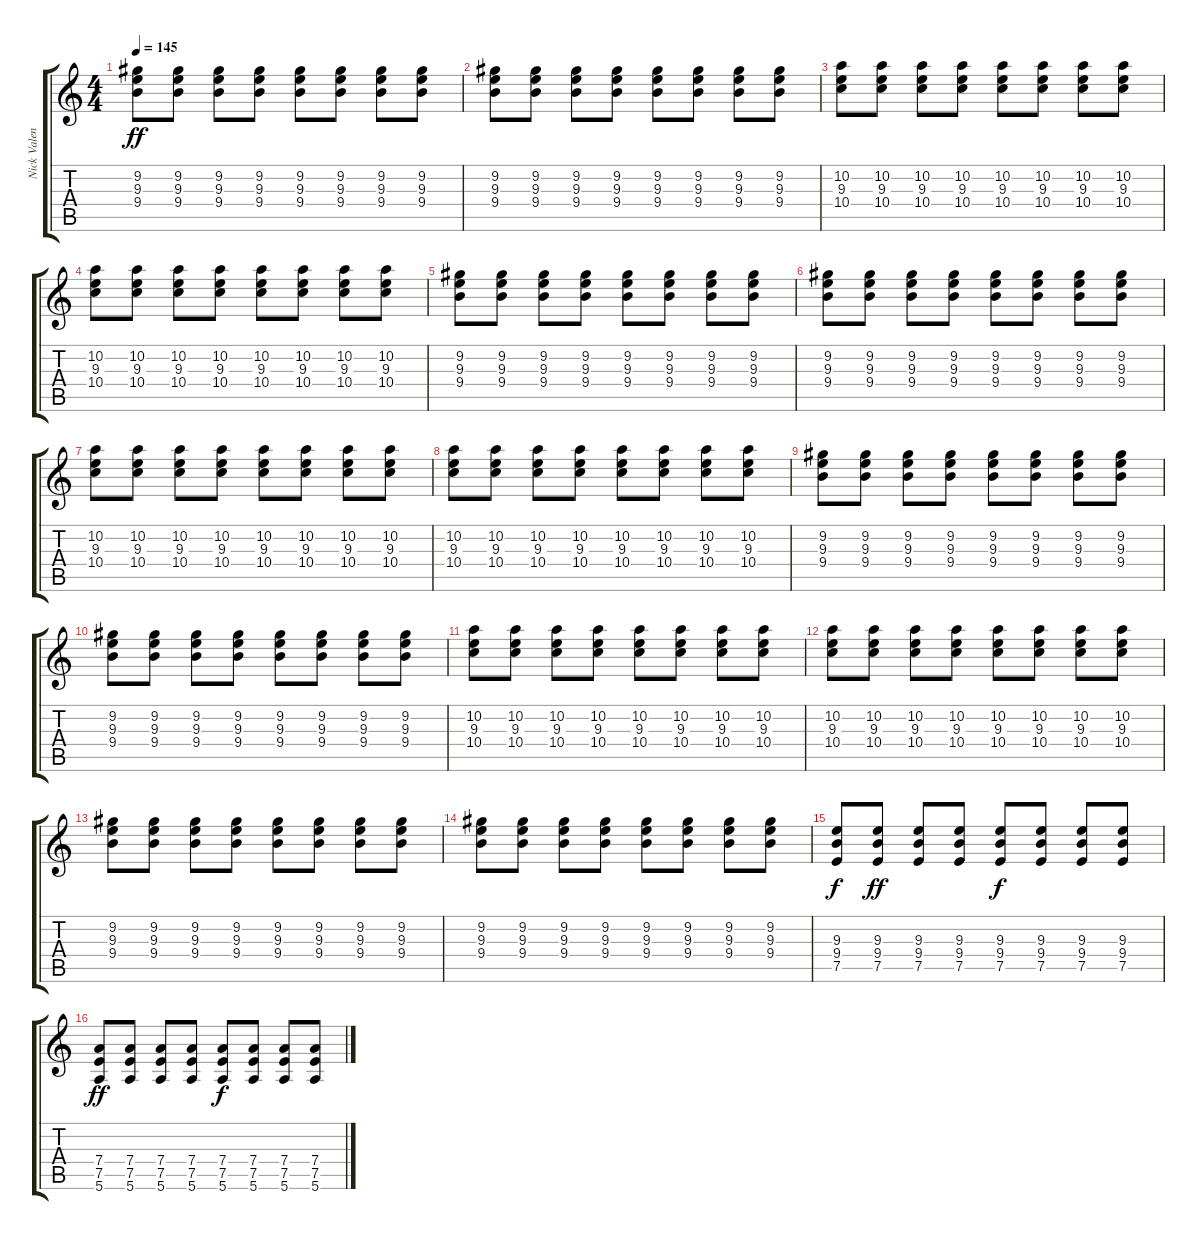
\track ("Nick Valensi" "Nick Valen") {instrument distortionguitar}
\staff {score tabs}
\tuning (E4 B3 G3 D3 A2 E2) {hide}
\ts (4 4)
\tempo 145
\clef g2
\ks c
(9.2 9.3 9.4).8{dy ff} (9.2 9.3 9.4).8 (9.2 9.3 9.4).8 (9.2 9.3 9.4).8 (9.2 9.3 9.4).8 (9.2 9.3 9.4).8 (9.2 9.3 9.4).8 (9.2 9.3 9.4).8 |
(9.2 9.3 9.4).8 (9.2 9.3 9.4).8 (9.2 9.3 9.4).8 (9.2 9.3 9.4).8 (9.2 9.3 9.4).8 (9.2 9.3 9.4).8 (9.2 9.3 9.4).8 (9.2 9.3 9.4).8 |
(10.2 9.3 10.4).8 (10.2 9.3 10.4).8 (10.2 9.3 10.4).8 (10.2 9.3 10.4).8 (10.2 9.3 10.4).8 (10.2 9.3 10.4).8 (10.2 9.3 10.4).8 (10.2 9.3 10.4).8 |
(10.2 9.3 10.4).8 (10.2 9.3 10.4).8 (10.2 9.3 10.4).8 (10.2 9.3 10.4).8 (10.2 9.3 10.4).8 (10.2 9.3 10.4).8 (10.2 9.3 10.4).8 (10.2 9.3 10.4).8 |
(9.2 9.3 9.4).8 (9.2 9.3 9.4).8 (9.2 9.3 9.4).8 (9.2 9.3 9.4).8 (9.2 9.3 9.4).8 (9.2 9.3 9.4).8 (9.2 9.3 9.4).8 (9.2 9.3 9.4).8 |
(9.2 9.3 9.4).8 (9.2 9.3 9.4).8 (9.2 9.3 9.4).8 (9.2 9.3 9.4).8 (9.2 9.3 9.4).8 (9.2 9.3 9.4).8 (9.2 9.3 9.4).8 (9.2 9.3 9.4).8 |
(10.2 9.3 10.4).8 (10.2 9.3 10.4).8 (10.2 9.3 10.4).8 (10.2 9.3 10.4).8 (10.2 9.3 10.4).8 (10.2 9.3 10.4).8 (10.2 9.3 10.4).8 (10.2 9.3 10.4).8 |
(10.2 9.3 10.4).8 (10.2 9.3 10.4).8 (10.2 9.3 10.4).8 (10.2 9.3 10.4).8 (10.2 9.3 10.4).8 (10.2 9.3 10.4).8 (10.2 9.3 10.4).8 (10.2 9.3 10.4).8 |
(9.2 9.3 9.4).8 (9.2 9.3 9.4).8 (9.2 9.3 9.4).8 (9.2 9.3 9.4).8 (9.2 9.3 9.4).8 (9.2 9.3 9.4).8 (9.2 9.3 9.4).8 (9.2 9.3 9.4).8 |
(9.2 9.3 9.4).8 (9.2 9.3 9.4).8 (9.2 9.3 9.4).8 (9.2 9.3 9.4).8 (9.2 9.3 9.4).8 (9.2 9.3 9.4).8 (9.2 9.3 9.4).8 (9.2 9.3 9.4).8 |
(10.2 9.3 10.4).8 (10.2 9.3 10.4).8 (10.2 9.3 10.4).8 (10.2 9.3 10.4).8 (10.2 9.3 10.4).8 (10.2 9.3 10.4).8 (10.2 9.3 10.4).8 (10.2 9.3 10.4).8 |
(10.2 9.3 10.4).8 (10.2 9.3 10.4).8 (10.2 9.3 10.4).8 (10.2 9.3 10.4).8 (10.2 9.3 10.4).8 (10.2 9.3 10.4).8 (10.2 9.3 10.4).8 (10.2 9.3 10.4).8 |
(9.2 9.3 9.4).8 (9.2 9.3 9.4).8 (9.2 9.3 9.4).8 (9.2 9.3 9.4).8 (9.2 9.3 9.4).8 (9.2 9.3 9.4).8 (9.2 9.3 9.4).8 (9.2 9.3 9.4).8 |
(9.2 9.3 9.4).8 (9.2 9.3 9.4).8 (9.2 9.3 9.4).8 (9.2 9.3 9.4).8 (9.2 9.3 9.4).8 (9.2 9.3 9.4).8 (9.2 9.3 9.4).8 (9.2 9.3 9.4).8 |
(9.3 9.4 7.5).8{dy f} (9.3 9.4 7.5).8{dy ff} (9.3 9.4 7.5).8 (9.3 9.4 7.5).8 (9.3 9.4 7.5).8{dy f} (9.3 9.4 7.5).8 (9.3 9.4 7.5).8 (9.3 9.4 7.5).8 |
(7.4 7.5 5.6).8{dy ff} (7.4 7.5 5.6).8 (7.4 7.5 5.6).8 (7.4 7.5 5.6).8 (7.4 7.5 5.6).8{dy f} (7.4 7.5 5.6).8 (7.4 7.5 5.6).8 (7.4 7.5 5.6).8
